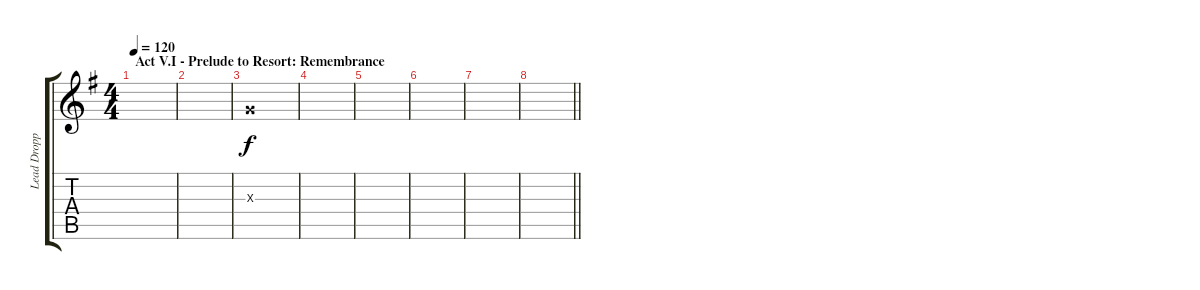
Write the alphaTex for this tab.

\track ("Lead Dropped D " "Lead Dropp") {instrument distortionguitar}
\staff {score tabs}
\tuning (E4 B3 G3 D3 A2 D2) {hide}
\ts (4 4)
\section ("" "Act V.I - Prelude to Resort: Remembrance")
\tempo 120
\clef g2
\ks eminor
|
|
0.3{x}.1{volume 16} |
|
|
|
|
\barLineRight lightlight
